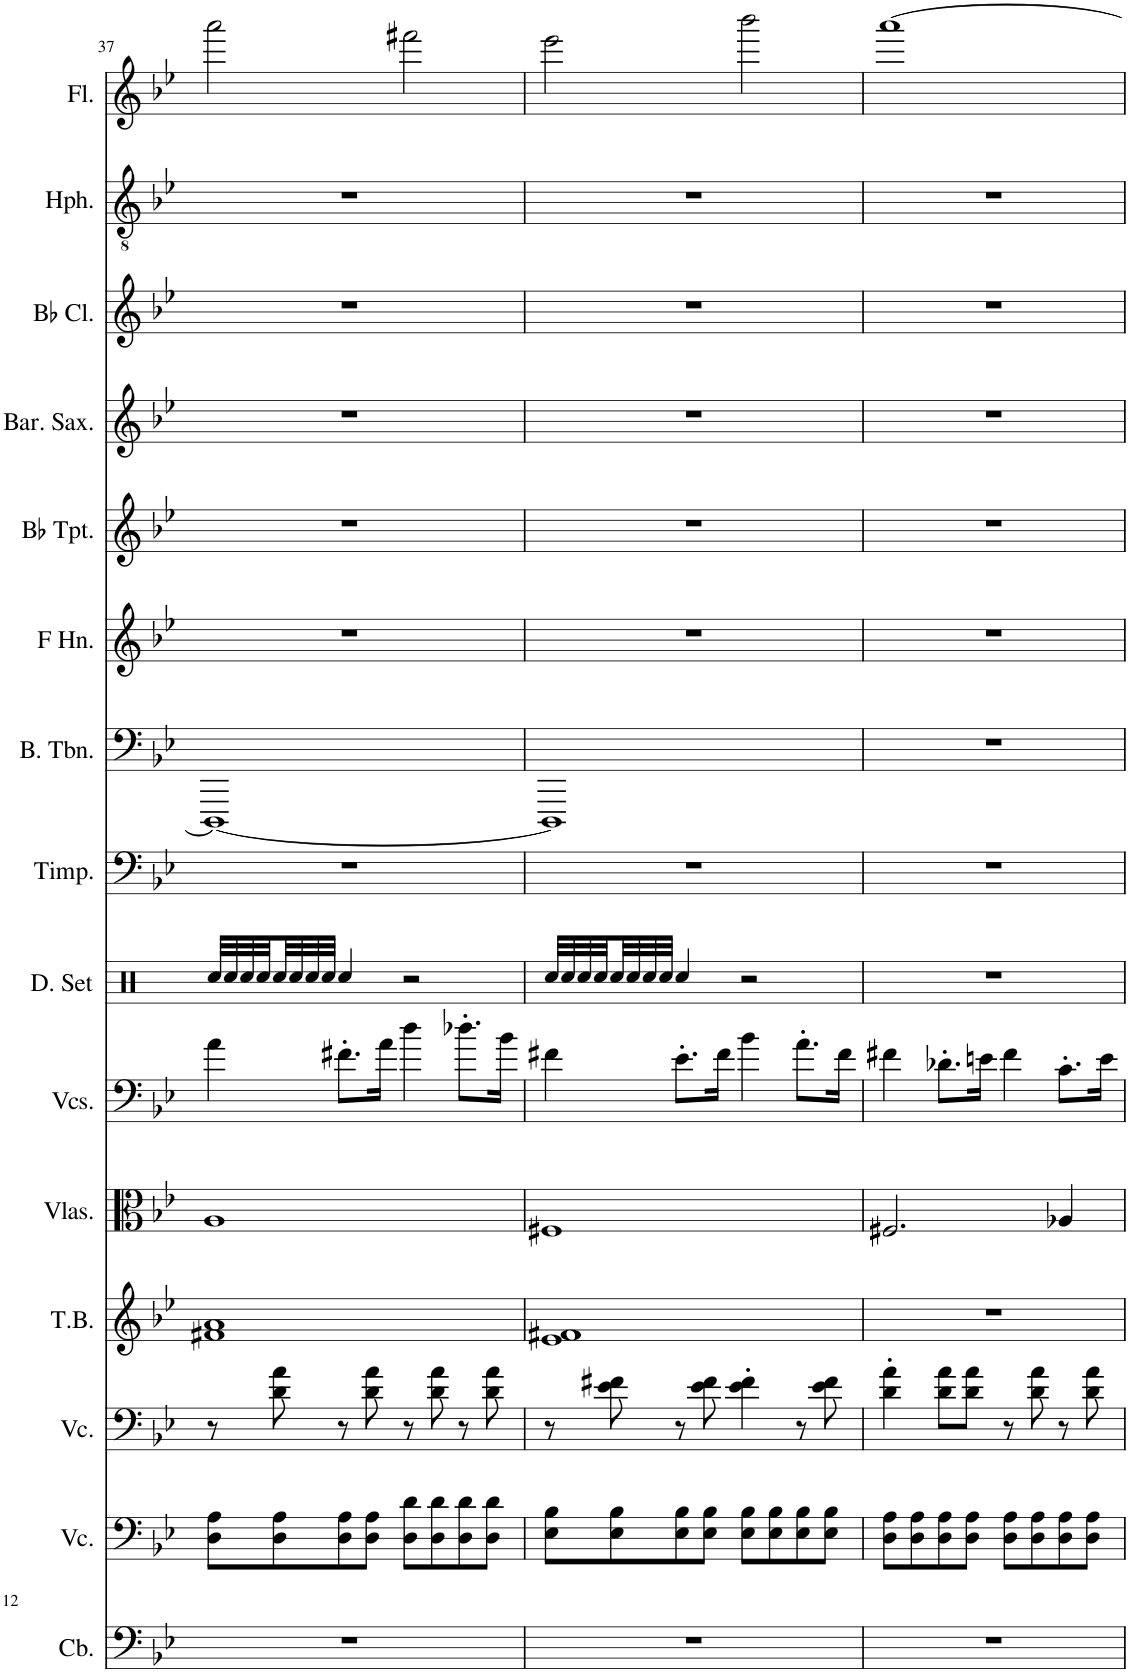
**kern	**kern	**kern	**kern	**kern	**kern	**kern	**kern	**kern	**kern	**kern	**kern	**kern	**kern	**kern
*part15	*part14	*part13	*part12	*part11	*part10	*part9	*part8	*part7	*part6	*part5	*part4	*part3	*part2	*part1
*staff15	*staff14	*staff13	*staff12	*staff11	*staff10	*staff9	*staff8	*staff7	*staff6	*staff5	*staff4	*staff3	*staff2	*staff1
*I"Contrabass, Cb.	*I"Violoncello, Vcl.	*I"Violoncello, pizz.	*I"Tubular Bells, Chimes	*I"Violas	*I"Violoncellos, Vl.I	*I"Drumset, Perc.	*I"Timpani, Timp.	*I"Bass Trombone, Tb.	*I"Horn in F, Hn.	*I"Bb Trumpet, Tr.	*I"Baritone Saxophone, Sax.	*I"Bb Clarinet, Cl.	*I"Heckelphone-clarinet, Ob.	*I"Flute, Fl.
*I'Cb.	*I'Vc.	*I'Vc.	*I'T.B.	*I'Vlas.	*I'Vcs.	*I'D. Set	*I'Timp.	*I'B. Tbn.	*I'F Hn.	*I'Bb Tpt.	*I'Bar. Sax.	*I'Bb Cl.	*I'Hph.	*I'Fl.
!!LO:PB:g=z
*clefF4	*clefF4	*clefF4	*clefG2	*clefC3	*clefF4	*clefX	*clefF4	*clefF4	*clefG2	*clefG2	*clefG2	*clefG2	*clefGv2	*clefG2
*Trd7c12	*	*	*	*	*	*	*	*	*Trd4c7	*Trd1c2	*Trd12c21	*Trd1c2	*	*
*k[b-e-]	*k[b-e-]	*k[b-e-]	*k[b-e-]	*k[b-e-]	*k[b-e-]	*k[]	*k[b-e-]	*k[b-e-]	*k[b-e-]	*k[b-e-]	*k[b-e-]	*k[b-e-]	*k[b-e-]	*k[b-e-]
*M4/4	*M4/4	*M4/4	*M4/4	*M4/4	*M4/4	*M4/4	*M4/4	*M4/4	*M4/4	*M4/4	*M4/4	*M4/4	*M4/4	*M4/4
=37	=37	=37	=37	=37	=37	=37	=37	=37	=37	=37	=37	=37	=37	=37
1r	8D\ 8A\L	8r	1f#X 1a	1A	4a\	32Rcc/LLL	1r	1DDD_	1r	1r	1r	1r	1r	2aaa\
.	.	.	.	.	.	32Rcc/	.	.	.	.	.	.	.	.
.	.	.	.	.	.	32Rcc/	.	.	.	.	.	.	.	.
.	.	.	.	.	.	32Rcc/	.	.	.	.	.	.	.	.
.	8D\ 8A\	8d\ 8a\	.	.	.	32Rcc/	.	.	.	.	.	.	.	.
.	.	.	.	.	.	32Rcc/	.	.	.	.	.	.	.	.
.	.	.	.	.	.	32Rcc/	.	.	.	.	.	.	.	.
.	.	.	.	.	.	32Rcc/JJJ	.	.	.	.	.	.	.	.
.	8D\ 8A\	8r	.	.	8.f#X'\L	4Rcc/	.	.	.	.	.	.	.	.
.	8D\ 8A\J	8d\ 8a\	.	.	.	.	.	.	.	.	.	.	.	.
.	.	.	.	.	16a\Jk	.	.	.	.	.	.	.	.	.
.	8D\ 8d\L	8r	.	.	4dd\	2r	.	.	.	.	.	.	.	2fff#X\
.	8D\ 8d\	8d\ 8a\	.	.	.	.	.	.	.	.	.	.	.	.
.	8D\ 8d\	8r	.	.	8.dd-X'\L	.	.	.	.	.	.	.	.	.
.	8D\ 8d\J	8d\ 8a\	.	.	.	.	.	.	.	.	.	.	.	.
.	.	.	.	.	16b-\Jk	.	.	.	.	.	.	.	.	.
=38	=38	=38	=38	=38	=38	=38	=38	=38	=38	=38	=38	=38	=38	=38
1r	8E-\ 8B-\L	8r	1e- 1f#X	1F#X	4f#X\	32Rcc/LLL	1r	1DDD]	1r	1r	1r	1r	1r	2eee-\
.	.	.	.	.	.	32Rcc/	.	.	.	.	.	.	.	.
.	.	.	.	.	.	32Rcc/	.	.	.	.	.	.	.	.
.	.	.	.	.	.	32Rcc/	.	.	.	.	.	.	.	.
.	8E-\ 8B-\	8e-\ 8f#X\	.	.	.	32Rcc/	.	.	.	.	.	.	.	.
.	.	.	.	.	.	32Rcc/	.	.	.	.	.	.	.	.
.	.	.	.	.	.	32Rcc/	.	.	.	.	.	.	.	.
.	.	.	.	.	.	32Rcc/JJJ	.	.	.	.	.	.	.	.
.	8E-\ 8B-\	8r	.	.	8.e-'\L	4Rcc/	.	.	.	.	.	.	.	.
.	8E-\ 8B-\J	8e-\ 8f#\	.	.	.	.	.	.	.	.	.	.	.	.
.	.	.	.	.	16f#\Jk	.	.	.	.	.	.	.	.	.
.	8E-\ 8B-\L	4e-\' 4f#\'	.	.	4b-\	2r	.	.	.	.	.	.	.	2bbb-\
.	8E-\ 8B-\	.	.	.	.	.	.	.	.	.	.	.	.	.
.	8E-\ 8B-\	8r	.	.	8.a'\L	.	.	.	.	.	.	.	.	.
.	8E-\ 8B-\J	8e-\ 8f#\	.	.	.	.	.	.	.	.	.	.	.	.
.	.	.	.	.	16f#\Jk	.	.	.	.	.	.	.	.	.
=39	=39	=39	=39	=39	=39	=39	=39	=39	=39	=39	=39	=39	=39	=39
1r	8D\ 8A\L	4d\' 4a\'	1r	2.F#X/	4f#X\	1r	1r	1r	1r	1r	1r	1r	1r	[1aaa
.	8D\ 8A\	.	.	.	.	.	.	.	.	.	.	.	.	.
.	8D\ 8A\	8d\ 8a\L	.	.	8.d-X'\L	.	.	.	.	.	.	.	.	.
.	8D\ 8A\J	8d\ 8a\J	.	.	.	.	.	.	.	.	.	.	.	.
.	.	.	.	.	16en\Jk	.	.	.	.	.	.	.	.	.
.	8D\ 8A\L	8r	.	.	4f#\	.	.	.	.	.	.	.	.	.
.	8D\ 8A\	8d\ 8a\	.	.	.	.	.	.	.	.	.	.	.	.
.	8D\ 8A\	8r	.	4A-X/	8.c'\L	.	.	.	.	.	.	.	.	.
.	8D\ 8A\J	8d\ 8a\	.	.	.	.	.	.	.	.	.	.	.	.
.	.	.	.	.	16e\Jk	.	.	.	.	.	.	.	.	.
=	=	=	=	=	=	=	=	=	=	=	=	=	=	=
*-	*-	*-	*-	*-	*-	*-	*-	*-	*-	*-	*-	*-	*-	*-
